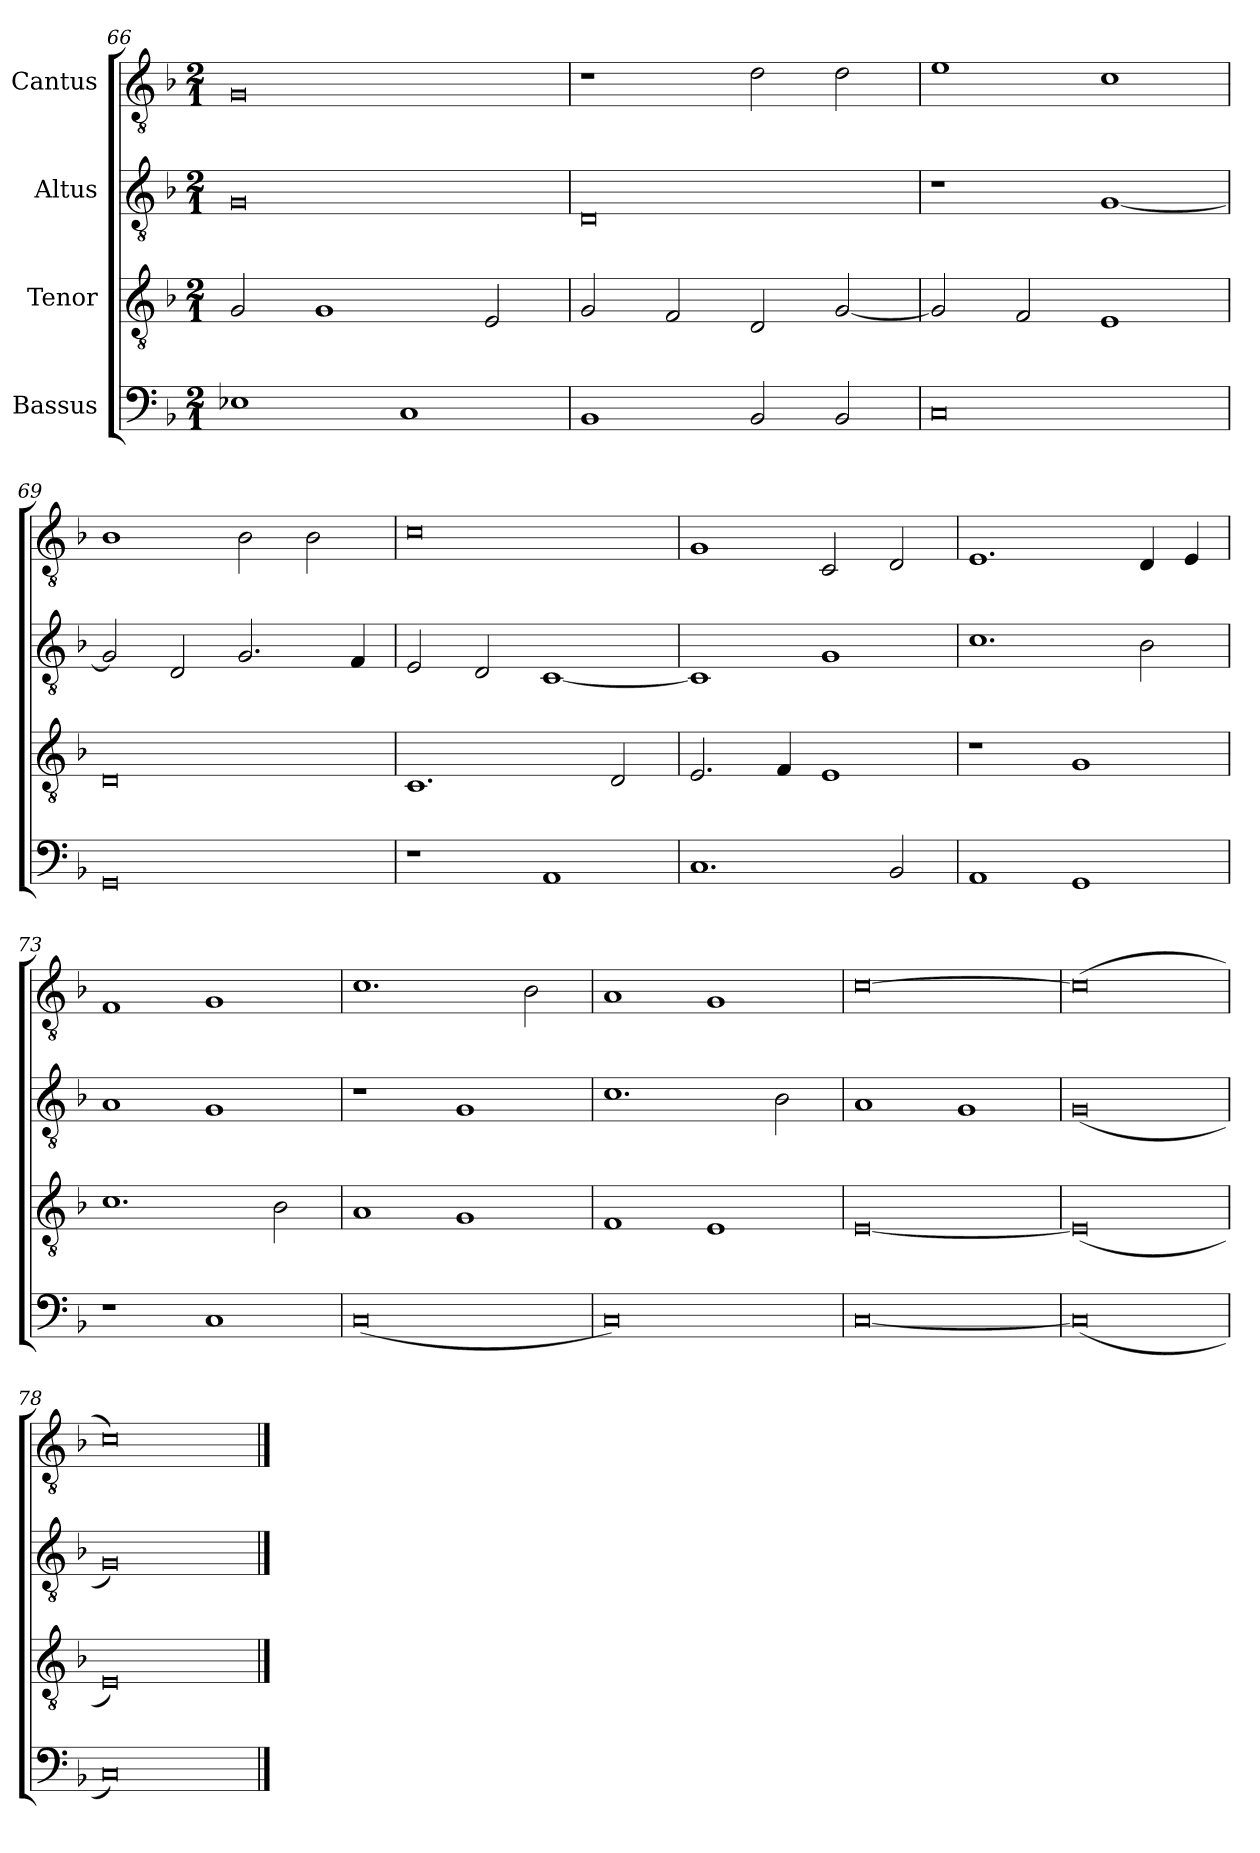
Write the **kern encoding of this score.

**kern	**kern	**kern	**kern
*part4	*part3	*part2	*part1
*staff4	*staff3	*staff2	*staff1
*I"Bassus	*I"Tenor	*I"Altus	*I"Cantus
*clefF4	*clefGv2	*clefGv2	*clefGv2
*	*ITrd7c12	*ITrd7c12	*ITrd7c12
*k[b-]	*k[b-]	*k[b-]	*k[b-]
*F:	*F:	*F:	*F:
*M2/1	*M2/1	*M2/1	*M2/1
=66	=66	=66	=66
1E-Xi	2GGi/	0GGi	0GGi
.	1GGi	.	.
1Ci	.	.	.
.	2EEi/	.	.
=67	=67	=67	=67
1BB-i	2GGi/	0DDi	1r
.	2FFi/	.	.
2BB-i/	2DDi/	.	2Di\
2BB-i/	[<2GGi/	.	2Di\
!!LO:PB:g=z
=68	=68	=68	=68
0Ci	2GGi/]	1r	1Ei
.	2FFi/	.	.
.	1EEi	[<1GGi	1Ci
=69	=69	=69	=69
0GGi	0DDi	2GGi/]	1BB-i
.	.	2DDi/	.
.	.	2.GGi/	2BB-i\
.	.	.	2BB-i\
.	.	4FFi/	.
=70	=70	=70	=70
1r	1.CCi	2EEi/	0Ci
.	.	2DDi/	.
1AAi	.	[<1CCi	.
.	2DDi/	.	.
=71	=71	=71	=71
1.Ci	2.EEi/	1CCi]	1GGi
.	4FFi/	.	.
.	1EEi	1GGi	2CCi/
2BB-i/	.	.	2DDi/
=72	=72	=72	=72
1AAi	1r	1.Ci	1.EEi
1GGi	1GGi	.	.
.	.	2BB-i\	4DDi/
.	.	.	4EEi/
!!LO:LB:g=z
=73	=73	=73	=73
1r	1.Ci	1AAi	1FFi
1Ci	.	1GGi	1GGi
.	2BB-i\	.	.
=74	=74	=74	=74
(0Ci	1AAi	1r	1.Ci
.	1GGi	1GGi	.
.	.	.	2BB-i\
=75	=75	=75	=75
0Ci)	1FFi	1.Ci	1AAi
.	1EEi	.	1GGi
.	.	2BB-i\	.
=76	=76	=76	=76
[<0Ci	[<0EEi	1AAi	[>0Ci
.	.	1GGi	.
=77	=77	=77	=77
(0Ci]	(0EEi]	(0GGi	(0Ci]
=78	=78	=78	=78
0Ci)	0EEi)	0GGi)	0Ci)
==	==	==	==
*-	*-	*-	*-
